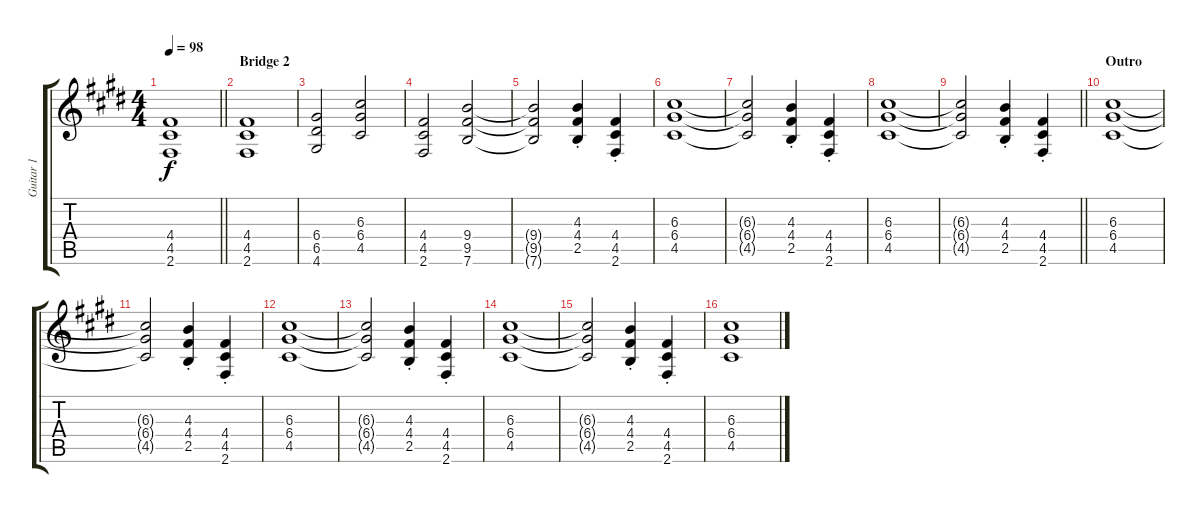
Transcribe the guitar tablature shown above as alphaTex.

\track ("Guitar 1" "Guitar 1") {instrument overdrivenguitar}
\staff {score tabs}
\tuning (E4 B3 G3 D3 A2 E2) {hide}
\ts (4 4)
\tempo 98
\clef g2
\barLineRight lightlight
\ks c#minor
(4.4{t} 4.5{t} 2.6{t}).1{dy f} |
\section ("" "Bridge 2")
(4.4 4.5 2.6).1 |
(6.4 6.5 4.6).2 (6.3 6.4 4.5).2 |
(4.4 4.5 2.6).2 (9.4 9.5 7.6).2 |
(9.4{t} 9.5{t} 7.6{t}).2 (4.3{st} 4.4{st} 2.5{st}).4 (4.4{st} 4.5{st} 2.6{st}).4 |
(6.3 6.4 4.5).1 |
(6.3{t} 6.4{t} 4.5{t}).2 (4.3{st} 4.4{st} 2.5{st}).4 (4.4{st} 4.5{st} 2.6{st}).4 |
(6.3 6.4 4.5).1 |
\barLineRight lightlight
(6.3{t} 6.4{t} 4.5{t}).2 (4.3{st} 4.4{st} 2.5{st}).4 (4.4{st} 4.5{st} 2.6{st}).4 |
\section ("" "Outro")
(6.3 6.4 4.5).1 |
(6.3{t} 6.4{t} 4.5{t}).2 (4.3{st} 4.4{st} 2.5{st}).4 (4.4{st} 4.5{st} 2.6{st}).4 |
(6.3 6.4 4.5).1 |
(6.3{t} 6.4{t} 4.5{t}).2 (4.3{st} 4.4{st} 2.5{st}).4 (4.4{st} 4.5{st} 2.6{st}).4 |
(6.3 6.4 4.5).1 |
(6.3{t} 6.4{t} 4.5{t}).2 (4.3{st} 4.4{st} 2.5{st}).4 (4.4{st} 4.5{st} 2.6{st}).4 |
(6.3 6.4 4.5).1
